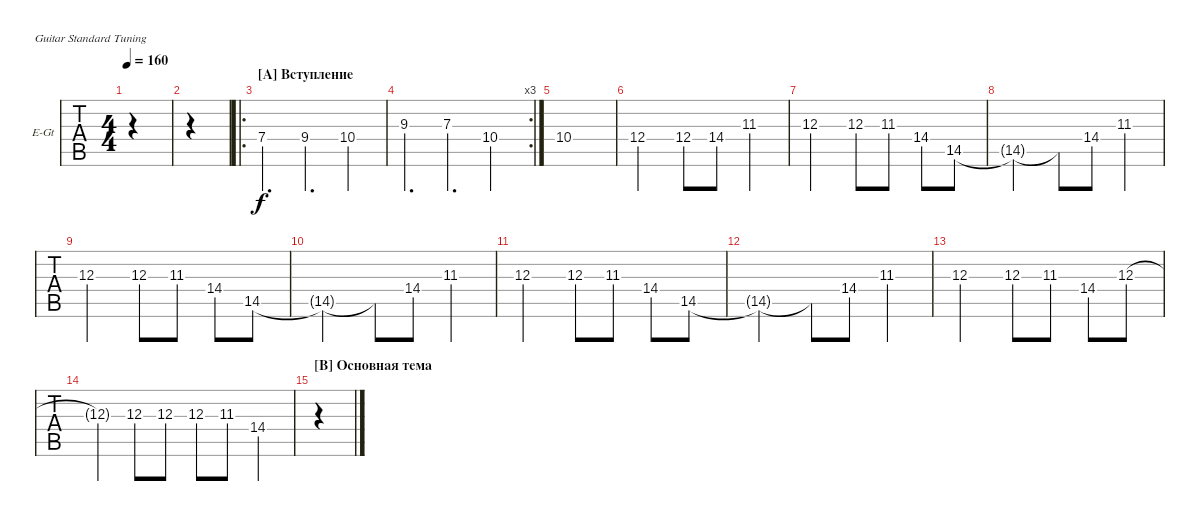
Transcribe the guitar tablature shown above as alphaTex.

\bracketExtendMode groupsimilarinstruments
\firstSystemTrackNameOrientation horizontal
\otherSystemsTrackNameOrientation horizontal
\track ("Electric Guitar" "E-Gt") {instrument distortionguitar}
\staff {tabs}
\tuning (E4 B3 G3 D3 A2 E2)
\ts (4 4)
\tempo 160
\clef g2
\ks c
|
|
\ro
\section ("A" "Вступление")
\scale
0.498069 7.4.4{d} 9.4.4{d} 10.4.4 |
\rc 3
\scale
0.262548 9.3.4{d} 7.3.4{d} 10.4.4 |
\scale
0.239382 10.4.1 |
\scale
0.333333 12.4.2 12.4.8 14.4.8 11.3.4 |
\scale
0.333333 12.3.2 12.3.8 11.3.8 14.4.8 14.5.8 |
\scale
0.333333 14.5{t}.2 14.5{t}.8 14.4.8 11.3.4 |
\scale
0.333333 12.3.2 12.3.8 11.3.8 14.4.8 14.5.8 |
\scale
0.333333 14.5{t}.2 14.5{t}.8 14.4.8 11.3.4 |
\scale
0.333333 12.3.2 12.3.8 11.3.8 14.4.8 14.5.8 |
\scale
0.333333 14.5{t}.2 14.5{t}.8 14.4.8 11.3.4 |
\scale
0.333333 12.3.2 12.3.8 11.3.8 14.4.8 12.3.8 |
\scale
0.333333 12.3{t}.4 12.3.8 12.3.8 12.3.8 11.3.8 14.4.4 |
\section ("B" "Основная тема")
\scale
0.333333 |
\scale
0.333333
